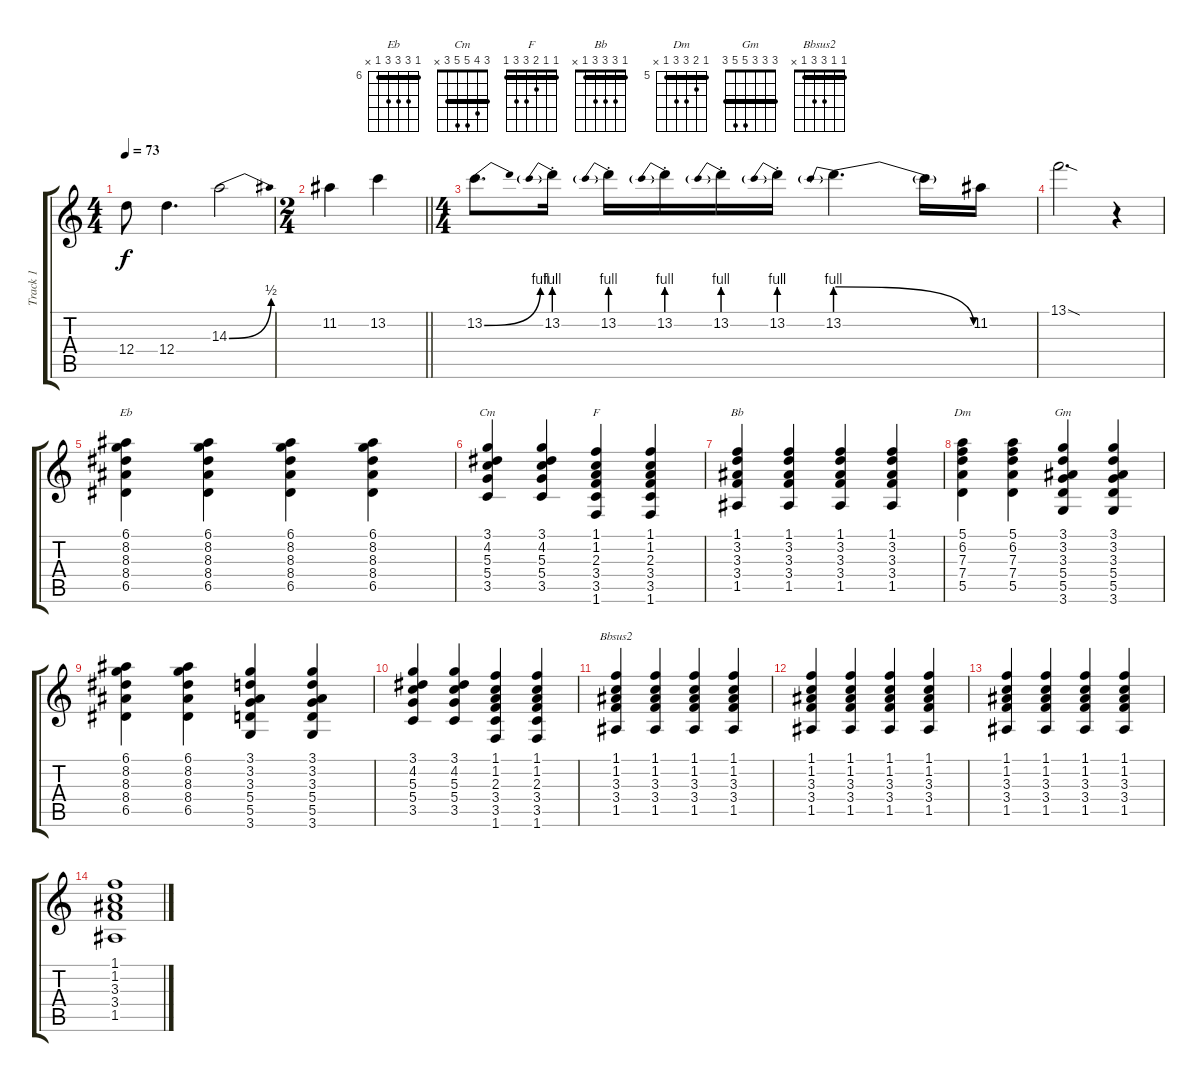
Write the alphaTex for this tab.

\track ("Track 1" "Track 1") {instrument overdrivenguitar}
\staff {score tabs}
\tuning (E4 B3 G3 D3 A2 E2) {hide}
\chord ("Eb" 6 8 8 8 6 x) {firstfret 6 barre 6}
\chord ("Cm" 3 4 5 5 3 x) {barre 3}
\chord ("F" 1 1 2 3 3 1) {barre 1}
\chord ("Bb" 1 3 3 3 1 x) {barre 1}
\chord ("Dm" 5 6 7 7 5 x) {firstfret 5 barre 5}
\chord ("Gm" 3 3 3 5 5 3) {barre 3}
\chord ("Bbsus2" 1 1 3 3 1 x) {barre 1}
\ts (4 4)
\tempo 73
\clef g2
\ks c
12.4.8{dy f} 12.4.4{d} 14.3{be (bend 0 0 60 2)}.2 |
\ts (2 4)
\barLineRight lightlight
11.2.4 13.2.4 |
\ts (4 4)
13.2{be (bend 0 0 60 4)}.8{d} 13.2{be (prebend 0 4 60 4) st}.16 13.2{be (prebend 0 4 60 4) st}.16 13.2{be (prebend 0 4 60 4) st}.16 13.2{be (prebend 0 4 60 4) st}.16 13.2{be (prebend 0 4 60 4) st}.16 13.2{be (prebendrelease 0 4 60 0)}.4{d} 13.2{t}.16 11.2.16 |
13.1{sod}.2{d} r.4 |
(6.1 8.2 8.3 8.4 6.5).4{ch "Eb"} (6.1 8.2 8.3 8.4 6.5).4 (6.1 8.2 8.3 8.4 6.5).4 (6.1 8.2 8.3 8.4 6.5).4 |
(3.1 4.2 5.3 5.4 3.5).4{ch "Cm"} (3.1 4.2 5.3 5.4 3.5).4 (1.1 1.2 2.3 3.4 3.5 1.6).4{ch "F"} (1.1 1.2 2.3 3.4 3.5 1.6).4 |
(1.1 3.2 3.3 3.4 1.5).4{ch "Bb"} (1.1 3.2 3.3 3.4 1.5).4 (1.1 3.2 3.3 3.4 1.5).4 (1.1 3.2 3.3 3.4 1.5).4 |
(5.1 6.2 7.3 7.4 5.5).4{ch "Dm"} (5.1 6.2 7.3 7.4 5.5).4 (3.1 3.2 3.3 5.4 5.5 3.6).4{ch "Gm"} (3.1 3.2 3.3 5.4 5.5 3.6).4 |
(6.1 8.2 8.3 8.4 6.5).4 (6.1 8.2 8.3 8.4 6.5).4 (3.1 3.2 3.3 5.4 5.5 3.6).4 (3.1 3.2 3.3 5.4 5.5 3.6).4 |
(3.1 4.2 5.3 5.4 3.5).4 (3.1 4.2 5.3 5.4 3.5).4 (1.1 1.2 2.3 3.4 3.5 1.6).4 (1.1 1.2 2.3 3.4 3.5 1.6).4 |
(1.1 1.2 3.3 3.4 1.5).4{ch "Bbsus2" instrument electricguitarclean} (1.1 1.2 3.3 3.4 1.5).4 (1.1 1.2 3.3 3.4 1.5).4 (1.1 1.2 3.3 3.4 1.5).4 |
(1.1 1.2 3.3 3.4 1.5).4 (1.1 1.2 3.3 3.4 1.5).4 (1.1 1.2 3.3 3.4 1.5).4 (1.1 1.2 3.3 3.4 1.5).4 |
(1.1 1.2 3.3 3.4 1.5).4 (1.1 1.2 3.3 3.4 1.5).4 (1.1 1.2 3.3 3.4 1.5).4 (1.1 1.2 3.3 3.4 1.5).4 |
(1.1 1.2 3.3 3.4 1.5).1
